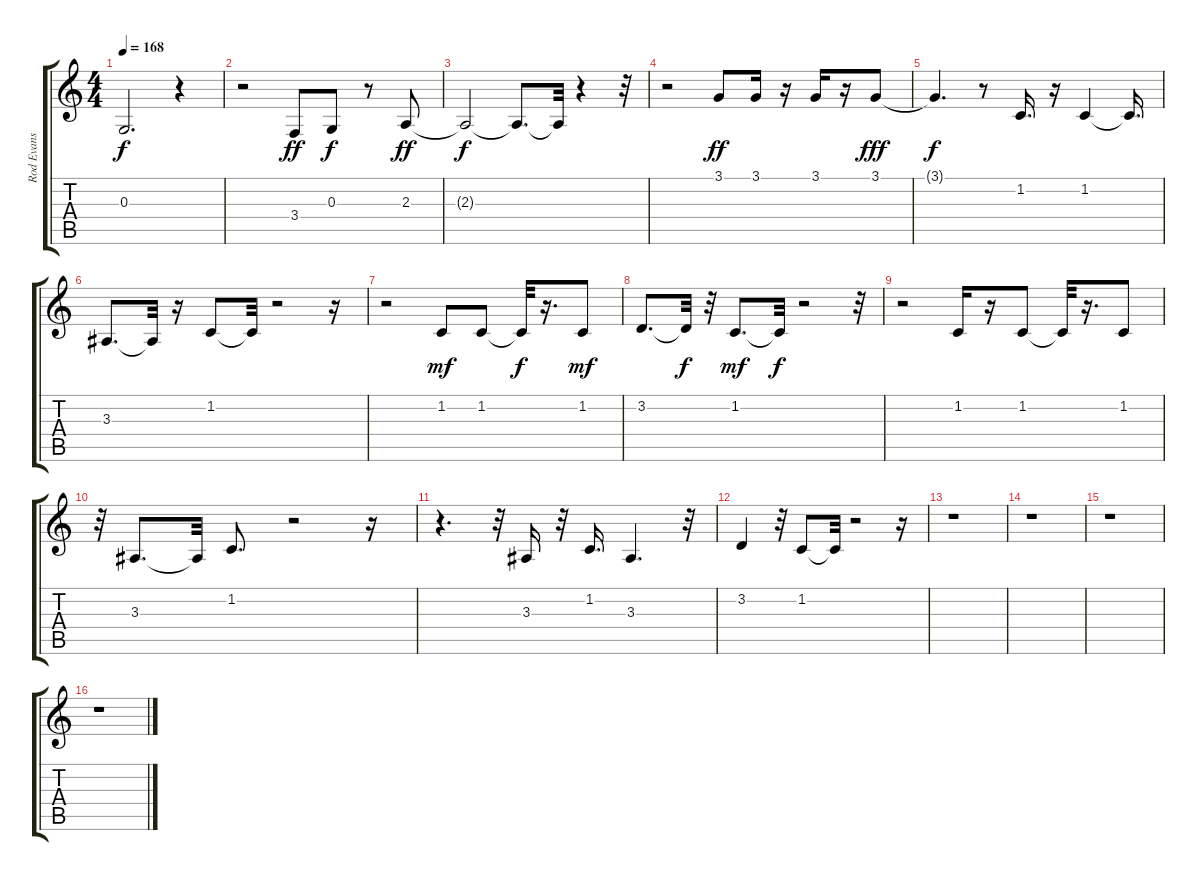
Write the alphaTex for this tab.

\track ("Rod Evans" "Rod Evans") {instrument lead2sawtooth}
\staff {score tabs}
\tuning (E4 B3 G3 D3 A2 E2) {hide}
\ts (4 4)
\tempo 168
\clef g2
\ks c
0.3{t}.2{d dy f} r.4 |
r.2 3.4.8{dy ff} 0.3.8{dy f} r.8 2.3.8{dy ff} |
2.3{t}.2{dy f} 2.3{t}.8{d} 2.3{t}.32 r.4 r.32 |
r.2 3.1.8{dy ff} 3.1.16 r.16 3.1.16 r.16 3.1.8{dy fff} |
3.1{t}.4{d dy f} r.8 1.2.16{d} r.16 1.2.4 1.2{t}.16{d} |
3.3.8{d} 3.3{t}.32 r.16 1.2.8 1.2{t}.32 r.2 r.16 |
r.2 1.2.8{dy mf} 1.2.8 1.2{t}.32{dy f} r.16{d} 1.2.8{dy mf} |
3.2.8{d} 3.2{t}.32{dy f} r.32 1.2.8{d dy mf} 1.2{t}.32{dy f} r.2 r.32 |
r.2 1.2.16 r.16 1.2.8 1.2{t}.32 r.16{d} 1.2.8 |
r.32 3.3.8{d} 3.3{t}.32 1.2.8{d} r.2 r.16 |
r.4{d} r.32 3.3.16 r.32 1.2.16{d} 3.3.4{d} r.32 |
3.2.4 r.32 1.2.8 1.2{t}.32 r.2 r.16 |
r.1 |
r.1 |
r.1 |
r.1
